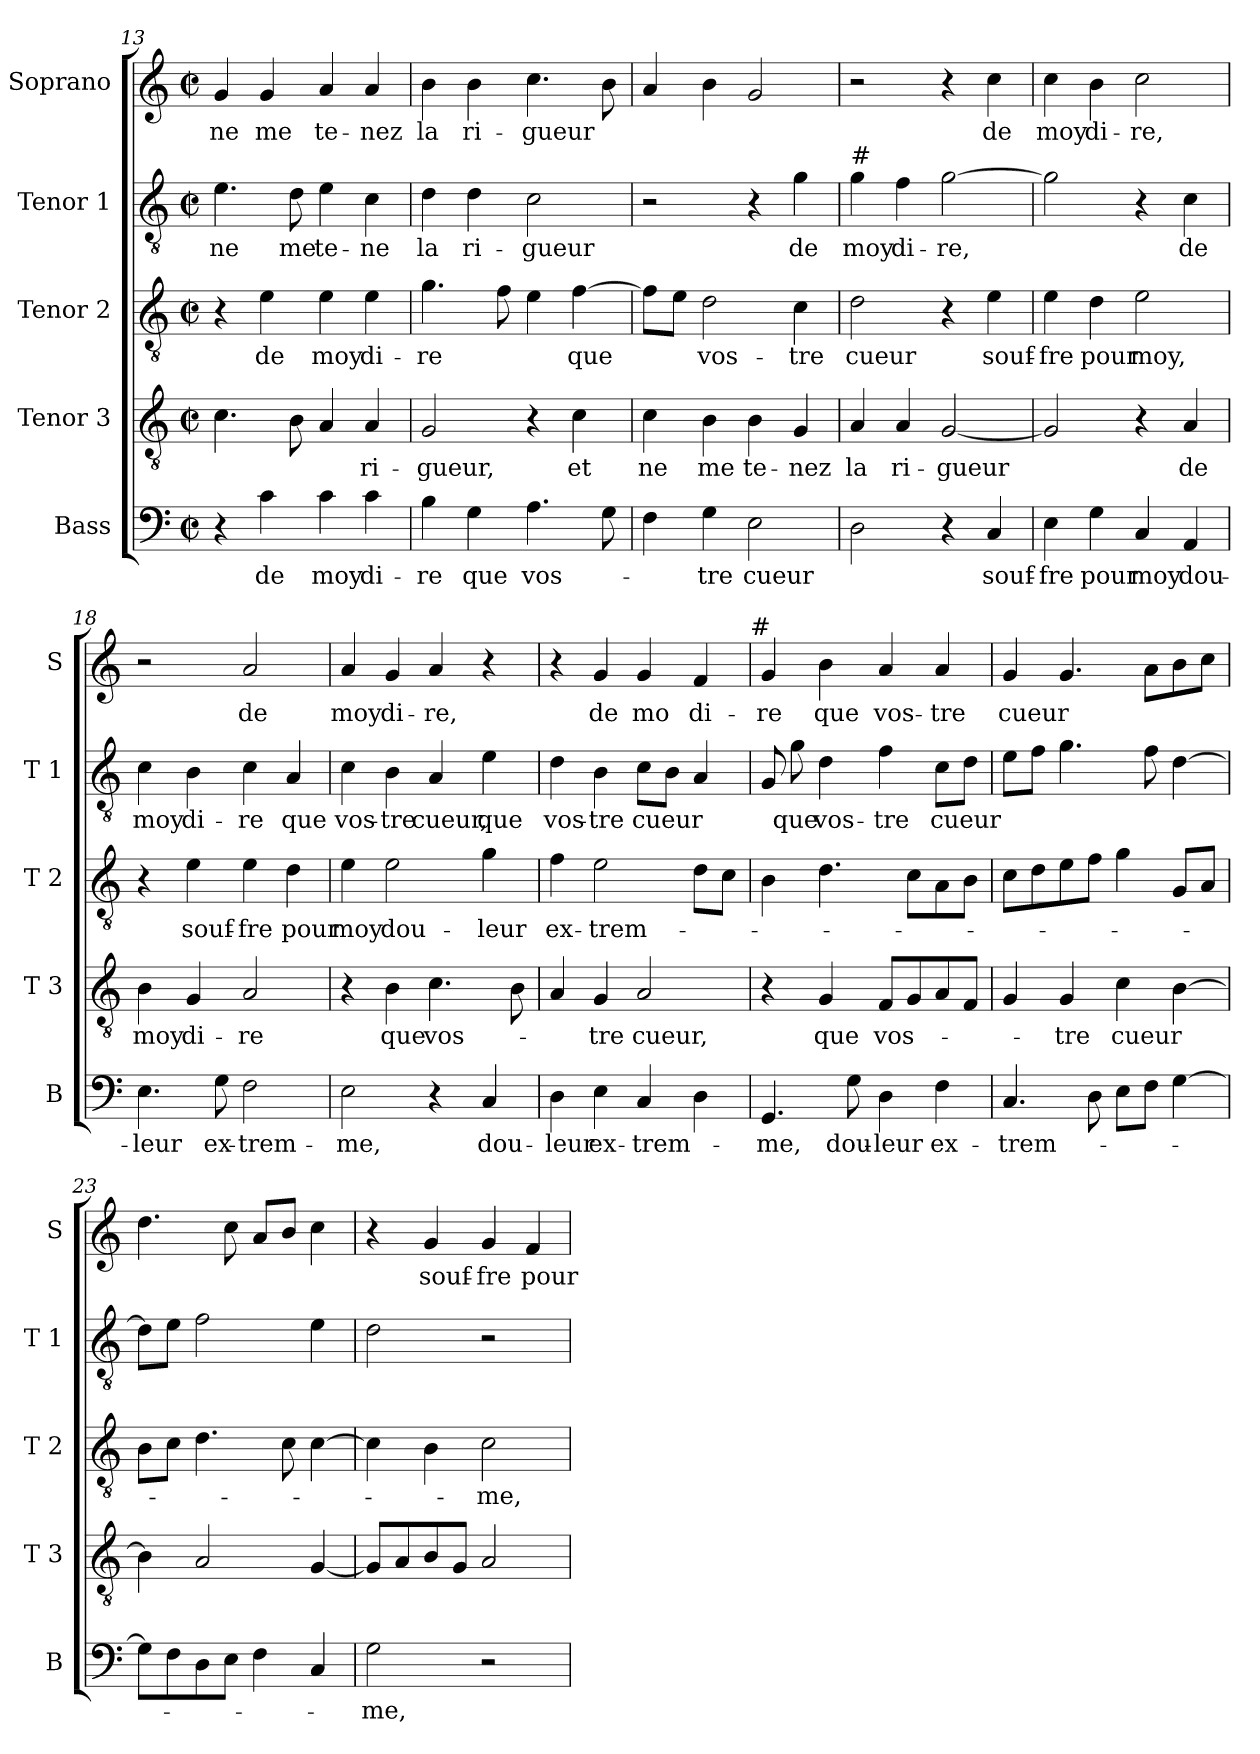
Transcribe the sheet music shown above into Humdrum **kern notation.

**kern	**text	**kern	**text	**kern	**text	**kern	**text	**kern	**text
*part5	*part5	*part4	*part4	*part3	*part3	*part2	*part2	*part1	*part1
*staff5	*staff5	*staff4	*staff4	*staff3	*staff3	*staff2	*staff2	*staff1	*staff1
*I"Bass	*	*I"Tenor 3	*	*I"Tenor 2	*	*I"Tenor 1	*	*I"Soprano	*
*I'B	*	*I'T 3	*	*I'T 2	*	*I'T 1	*	*I'S	*
*clefF4	*	*clefGv2	*	*clefGv2	*	*clefGv2	*	*clefG2	*
*k[]	*	*k[]	*	*k[]	*	*k[]	*	*k[]	*
*C:	*	*C:	*	*C:	*	*C:	*	*C:	*
*M2/2	*	*M2/2	*	*M2/2	*	*M2/2	*	*M2/2	*
*met(c|)	*	*met(c|)	*	*met(c|)	*	*met(c|)	*	*met(c|)	*
=13	=13	=13	=13	=13	=13	=13	=13	=13	=13
4r	.	4.c\	.	4r	.	4.e\	ne	4g/	ne
4c\	de	.	.	4e\	de	.	.	4g/	me
.	.	8B\	.	.	.	8d\	me	.	.
4c\	moy	4A/	.	4e\	moy	4e\	te-	4a/	te-
4c\	di-	4A/	ri-	4e\	di-	4c\	-ne	4a/	-nez
=14	=14	=14	=14	=14	=14	=14	=14	=14	=14
4B\	-re	2G/	-gueur,	4.g\	-re	4d\	la	4b\	la
4G\	que	.	.	.	.	4d\	ri-	4b\	ri-
.	.	.	.	8f\	.	.	.	.	.
4.A\	vos-	4r	.	4e\	.	2c\	-gueur	4.cc\	-gueur
.	.	4c\	et	[4f\	que	.	.	.	.
8G\	.	.	.	.	.	.	.	8b\	.
=15	=15	=15	=15	=15	=15	=15	=15	=15	=15
4F\	.	4c\	ne	8f\L]	.	2r	.	4a/	.
.	.	.	.	8e\J	.	.	.	.	.
4G\	-tre	4B\	me	2d\	vos-	.	.	4b\	.
2E\	cueur	4B\	te-	.	.	4r	.	2g/	.
.	.	4G/	-nez	4c\	-tre	4g\	de	.	.
!!LO:LB:g=z
=16	=16	=16	=16	=16	=16	=16	=16	=16	=16
!	!	!	!	!	!	!LO:TX:a:t=#	!	!	!
2D\	.	4A/	la	2d\	cueur	4g\	moy	2r	.
.	.	4A/	ri-	.	.	4f\	di-	.	.
4r	.	[2G/	-gueur	4r	.	[2g\	-re,	4r	.
4C/	souf-	.	.	4e\	souf-	.	.	4cc\	de
=17	=17	=17	=17	=17	=17	=17	=17	=17	=17
4E\	-fre	2G/]	.	4e\	-fre	2g\]	.	4cc\	moy
4G\	pour	.	.	4d\	pour	.	.	4b\	di-
4C/	moy	4r	.	2e\	moy,	4r	.	2cc\	-re,
4AA/	dou-	4A/	de	.	.	4c\	de	.	.
=18	=18	=18	=18	=18	=18	=18	=18	=18	=18
4.E\	-leur	4B\	moy	4r	.	4c\	moy	2r	.
.	.	4G/	di-	4e\	souf-	4B\	di-	.	.
8G\	ex-	.	.	.	.	.	.	.	.
2F\	-trem-	2A/	-re	4e\	-fre	4c\	-re	2a/	de
.	.	.	.	4d\	pour	4A/	que	.	.
=19	=19	=19	=19	=19	=19	=19	=19	=19	=19
2E\	-me,	4r	.	4e\	moy	4c\	vos-	4a/	moy
.	.	4B\	que	2e\	dou-	4B\	-tre	4g/	di-
4r	.	4.c\	vos-	.	.	4A/	cueur,	4a/	-re,
4C/	dou-	.	.	4g\	-leur	4e\	que	4r	.
.	.	8B\	.	.	.	.	.	.	.
=20	=20	=20	=20	=20	=20	=20	=20	=20	=20
4D\	-leur	4A/	.	4f\	ex-	4d\	vos-	4r	.
4E\	ex-	4G/	-tre	2e\	-trem-	4B\	-tre	4g/	de
4C/	-trem-	2A/	cueur,	.	.	8c\L	cueur	4g/	mo
.	.	.	.	.	.	8B\J	.	.	.
4D\	.	.	.	8d\L	.	4A/	.	4f/	di-
.	.	.	.	8c\J	.	.	.	.	.
!	!	!	!	!	!	!	!	!LO:TX:a:t=#	!
!!LO:LB:g=z
=21	=21	=21	=21	=21	=21	=21	=21	=21	=21
4.GG/	-me,	4r	.	4B\	.	8G/	.	4g/	-re
.	.	.	.	.	.	8g\	que	.	.
.	.	4G/	que	4.d\	.	4d\	vos-	4b\	que
8G\	dou-	.	.	.	.	.	.	.	.
4D\	-leur	8F/L	vos-	.	.	4f\	-tre	4a/	vos-
.	.	8G/	.	8c\L	.	.	.	.	.
4F\	ex-	8A/	.	8A\	.	8c\L	cueur	4a/	-tre
.	.	8F/J	.	8B\J	.	8d\J	.	.	.
=22	=22	=22	=22	=22	=22	=22	=22	=22	=22
4.C/	-trem-	4G/	.	8c\L	.	8e\L	.	4g/	cueur
.	.	.	.	8d\	.	8f\J	.	.	.
.	.	4G/	-tre	8e\	.	4.g\	.	4.g/	.
8D\	.	.	.	8f\J	.	.	.	.	.
8E\L	.	4c\	cueur	4g\	.	.	.	.	.
8F\J	.	.	.	.	.	8f\	.	8a\L	.
[4G\	.	[4B\	.	8G/L	.	[4d\	.	8b\	.
.	.	.	.	8A/J	.	.	.	8cc\J	.
=23	=23	=23	=23	=23	=23	=23	=23	=23	=23
8G\L]	.	4B\]	.	8B\L	.	8d\L]	.	4.dd\	.
8F\	.	.	.	8c\J	.	8e\J	.	.	.
8D\	.	2A/	.	4.d\	.	2f\	.	.	.
8E\J	.	.	.	.	.	.	.	8cc\	.
4F\	.	.	.	.	.	.	.	8a/L	.
.	.	.	.	8c\	.	.	.	8b/J	.
4C/	.	[4G/	.	[4c\	.	4e\	.	4cc\	.
=24	=24	=24	=24	=24	=24	=24	=24	=24	=24
2G\	-me,	8G/L]	.	4c\]	.	2d\	.	4r	.
.	.	8A/	.	.	.	.	.	.	.
.	.	8B/	.	4B\	.	.	.	4g/	souf-
.	.	8G/J	.	.	.	.	.	.	.
2r	.	2A/	.	2c\	-me,	2r	.	4g/	-fre
.	.	.	.	.	.	.	.	4f/	pour
=	=	=	=	=	=	=	=	=	=
*-	*-	*-	*-	*-	*-	*-	*-	*-	*-
